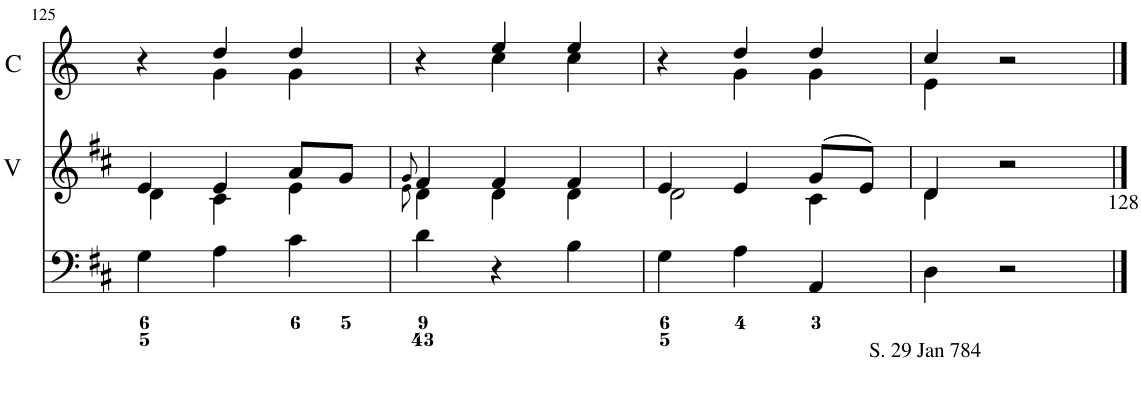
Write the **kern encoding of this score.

**kern	**kern	**kern	**kern	**kern
*part5	*part4	*part3	*part2	*part1
*staff5	*staff4	*staff3	*staff2	*staff1
*I"Violin	*I"Violin	*I"Organ	*I"2 Violini	*I"2 Corni in D
*I'Vln.	*I'Vln.	*	*I'V	*I'C
!!LO:PB:g=z
*clefG2	*clefG2	*clefF4	*clefG2	*clefG2
*	*	*	*	*Trd6c10
*k[f#c#]	*k[f#c#]	*k[f#c#]	*k[f#c#]	*k[]
*M3/4	*M3/4	*M3/4	*M3/4	*M3/4
=125	=125	=125	=125	=125
*	*	*	*^	*^
4d	4e	4G\	4e/	4d\	4r	4ryy
4c#	4e	4A\	4e/	4c#\	4dd/	4g\
4e	8a/L	4c#\	8a/L	4e\	4dd/	4g\
.	8g/J	.	8g/J	.	.	.
=126	=126	=126	=126	=126	=126	=126
8qe	8qg	.	8qg/	8qe\	.	.
4d	4f#	4d\	4f#/	4d\	4r	4ryy
4d	4f#	4r	4f#/	4d\	4ee/	4cc\
4d	4f#	4B\	4f#/	4d\	4ee/	4cc\
=127	=127	=127	=127	=127	=127	=127
2d	4e	4G\	4e/	2d\	4r	4ryy
.	4e	4A\	4e/	.	4dd/	4g\
4c#	(8g/L	4AA/	(8g/L	4c#\	4dd/	4g\
.	8e/J)	.	8e/J)	.	.	.
=128	=128	=128	=128	=128	=128	=128
!	!	!LO:TX:b:t=S. 29 Jan 784	!	!	!	!
4d	4d	4D\	4d/	4d\	4cc/	4e\
!	!	!LO:TX:a:t=128	!	!	!	!
2r	2r	2r	2r	2ryy	2r	2ryy
*	*	*	*v	*v	*	*
*	*	*	*	*v	*v
==	==	==	==	==
*-	*-	*-	*-	*-
